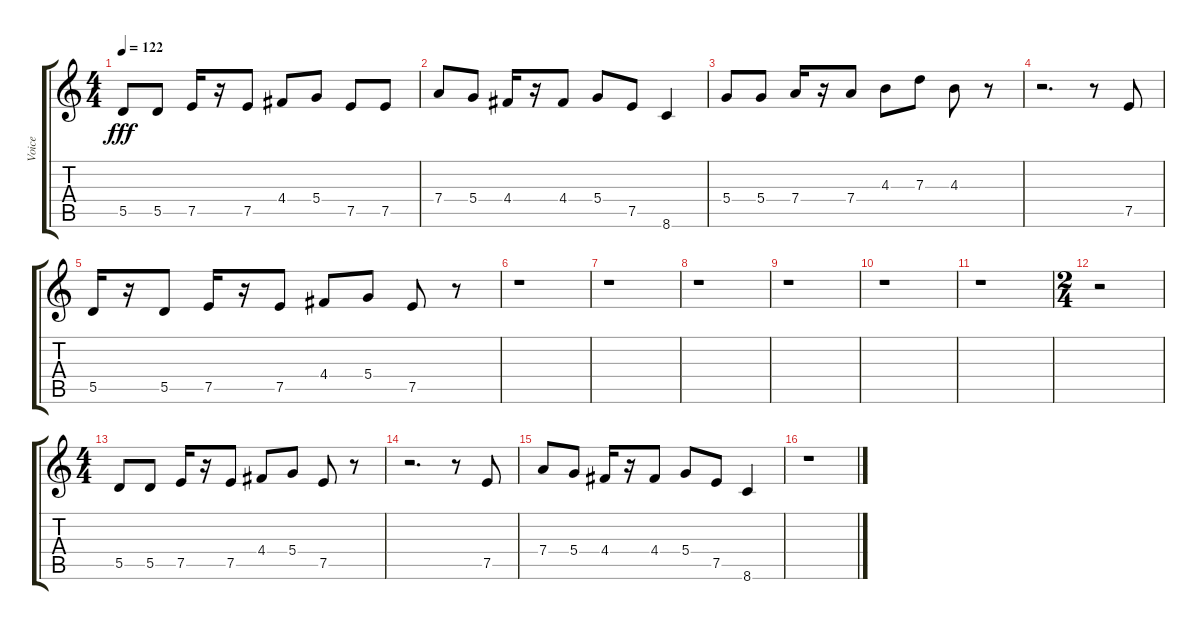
\track ("Voice" "Voice") {instrument overdrivenguitar}
\staff {score tabs}
\tuning (E4 B3 G3 D3 A2 E2) {hide}
\ts (4 4)
\tempo 122
\clef g2
\ks c
5.5.8{dy fff} 5.5.8 7.5.16 r.16 7.5.8 4.4.8 5.4.8 7.5.8 7.5.8 |
7.4.8 5.4.8 4.4.16 r.16 4.4.8 5.4.8 7.5.8 8.6.4 |
5.4.8 5.4.8 7.4.16 r.16 7.4.8 4.3.8 7.3.8 4.3.8 r.8 |
r.2{d} r.8 7.5.8 |
5.5.16 r.16 5.5.8 7.5.16 r.16 7.5.8 4.4.8 5.4.8 7.5.8 r.8 |
r.1 |
r.1 |
r.1 |
r.1 |
r.1 |
r.1 |
\ts (2 4)
r.2 |
\ts (4 4)
5.5.8 5.5.8 7.5.16 r.16 7.5.8 4.4.8 5.4.8 7.5.8 r.8 |
r.2{d} r.8 7.5.8 |
7.4.8 5.4.8 4.4.16 r.16 4.4.8 5.4.8 7.5.8 8.6.4 |
r.1
